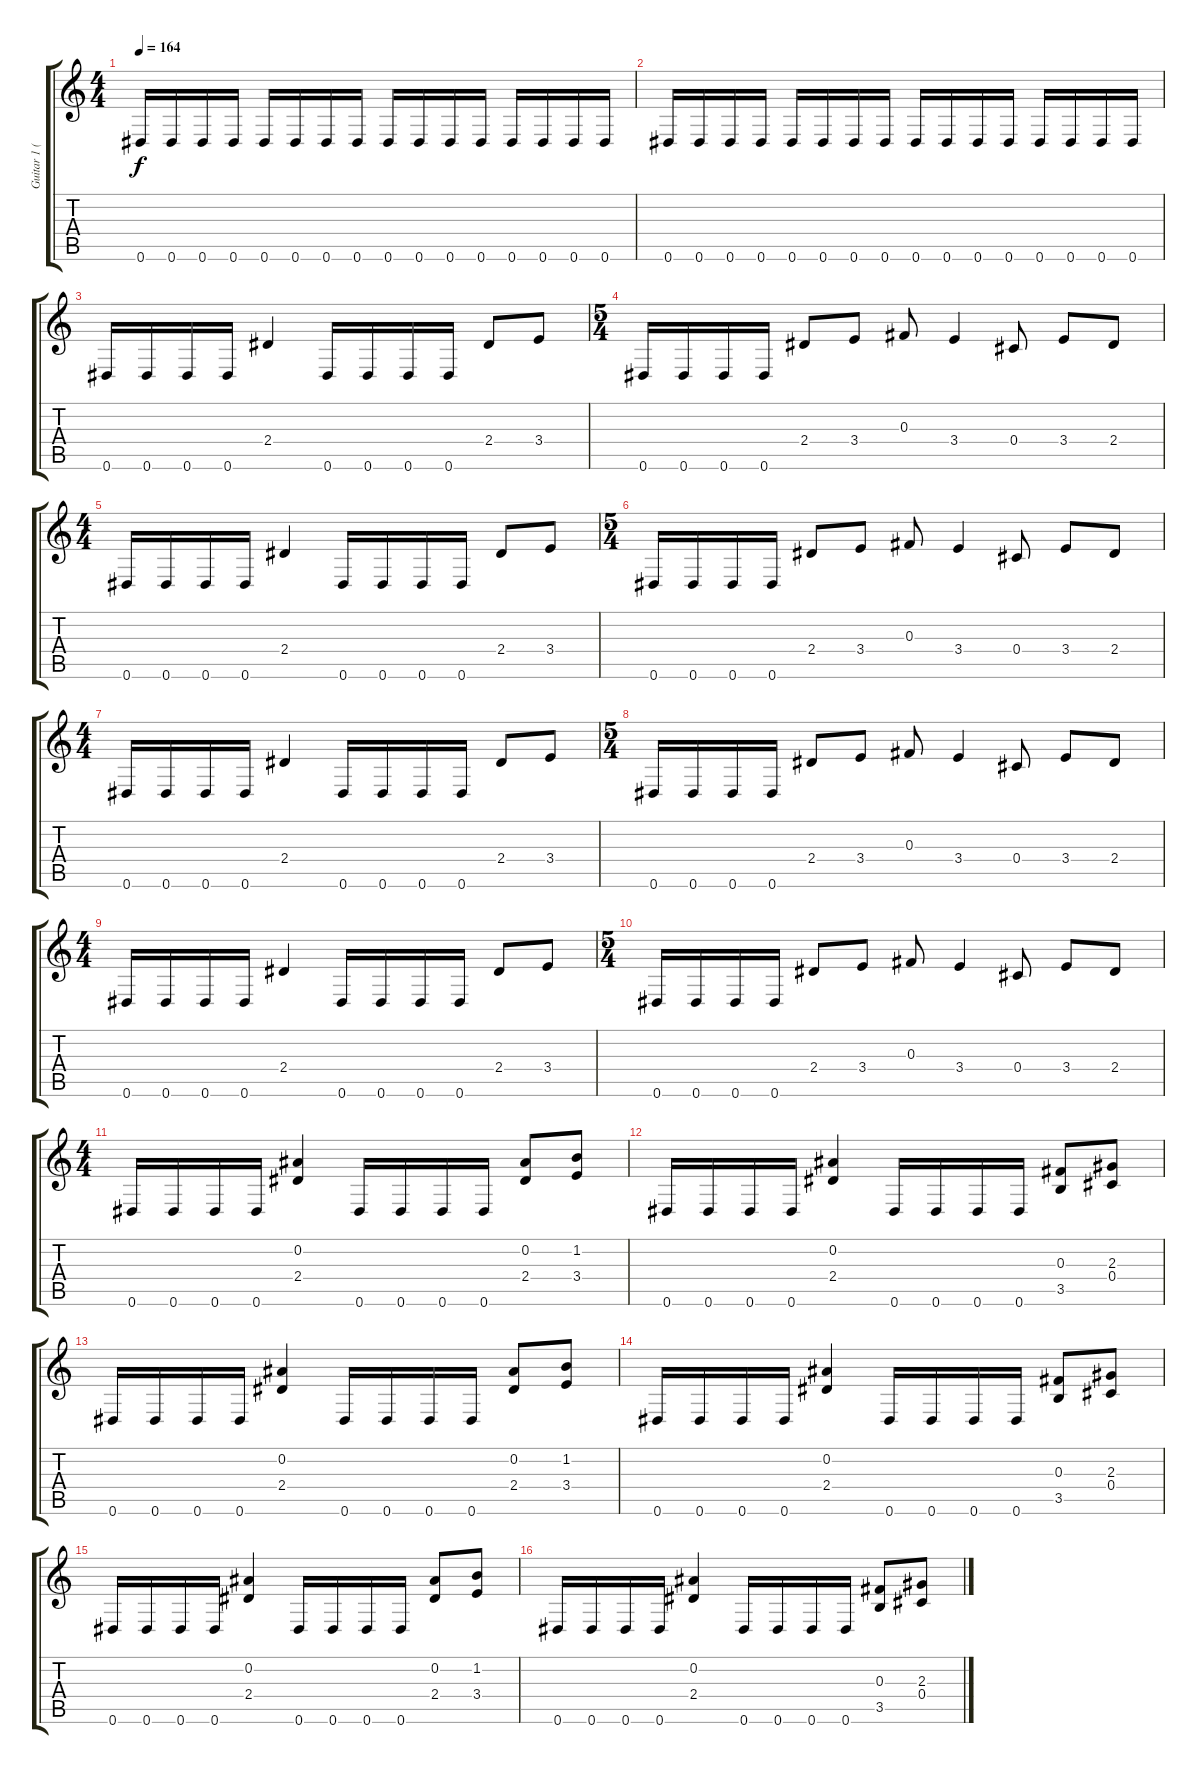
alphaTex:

\track ("Guitar 1 (Jeff)" "Guitar 1 (") {instrument distortionguitar}
\staff {score tabs}
\tuning (Eb4 Bb3 Gb3 Db3 Ab2 Eb2) {hide}
\ts (4 4)
\tempo 164
\clef g2
\ks c
0.6.16{dy f} 0.6.16 0.6.16 0.6.16 0.6.16 0.6.16 0.6.16 0.6.16 0.6.16 0.6.16 0.6.16 0.6.16 0.6.16 0.6.16 0.6.16 0.6.16 |
0.6.16 0.6.16 0.6.16 0.6.16 0.6.16 0.6.16 0.6.16 0.6.16 0.6.16 0.6.16 0.6.16 0.6.16 0.6.16 0.6.16 0.6.16 0.6.16 |
0.6.16 0.6.16 0.6.16 0.6.16 2.4.4 0.6.16 0.6.16 0.6.16 0.6.16 2.4.8 3.4.8 |
\ts (5 4)
0.6.16 0.6.16 0.6.16 0.6.16 2.4.8 3.4.8 0.3.8 3.4.4 0.4.8 3.4.8 2.4.8 |
\ts (4 4)
0.6.16 0.6.16 0.6.16 0.6.16 2.4.4 0.6.16 0.6.16 0.6.16 0.6.16 2.4.8 3.4.8 |
\ts (5 4)
0.6.16 0.6.16 0.6.16 0.6.16 2.4.8 3.4.8 0.3.8 3.4.4 0.4.8 3.4.8 2.4.8 |
\ts (4 4)
0.6.16 0.6.16 0.6.16 0.6.16 2.4.4 0.6.16 0.6.16 0.6.16 0.6.16 2.4.8 3.4.8 |
\ts (5 4)
0.6.16 0.6.16 0.6.16 0.6.16 2.4.8 3.4.8 0.3.8 3.4.4 0.4.8 3.4.8 2.4.8 |
\ts (4 4)
0.6.16 0.6.16 0.6.16 0.6.16 2.4.4 0.6.16 0.6.16 0.6.16 0.6.16 2.4.8 3.4.8 |
\ts (5 4)
0.6.16 0.6.16 0.6.16 0.6.16 2.4.8 3.4.8 0.3.8 3.4.4 0.4.8 3.4.8 2.4.8 |
\ts (4 4)
0.6.16 0.6.16 0.6.16 0.6.16 (0.2 2.4).4 0.6.16 0.6.16 0.6.16 0.6.16 (0.2 2.4).8 (1.2 3.4).8 |
0.6.16 0.6.16 0.6.16 0.6.16 (0.2 2.4).4 0.6.16 0.6.16 0.6.16 0.6.16 (0.3 3.5).8 (2.3 0.4).8 |
0.6.16 0.6.16 0.6.16 0.6.16 (0.2 2.4).4 0.6.16 0.6.16 0.6.16 0.6.16 (0.2 2.4).8 (1.2 3.4).8 |
0.6.16 0.6.16 0.6.16 0.6.16 (0.2 2.4).4 0.6.16 0.6.16 0.6.16 0.6.16 (0.3 3.5).8 (2.3 0.4).8 |
0.6.16 0.6.16 0.6.16 0.6.16 (0.2 2.4).4 0.6.16 0.6.16 0.6.16 0.6.16 (0.2 2.4).8 (1.2 3.4).8 |
0.6.16 0.6.16 0.6.16 0.6.16 (0.2 2.4).4 0.6.16 0.6.16 0.6.16 0.6.16 (0.3 3.5).8 (2.3 0.4).8
